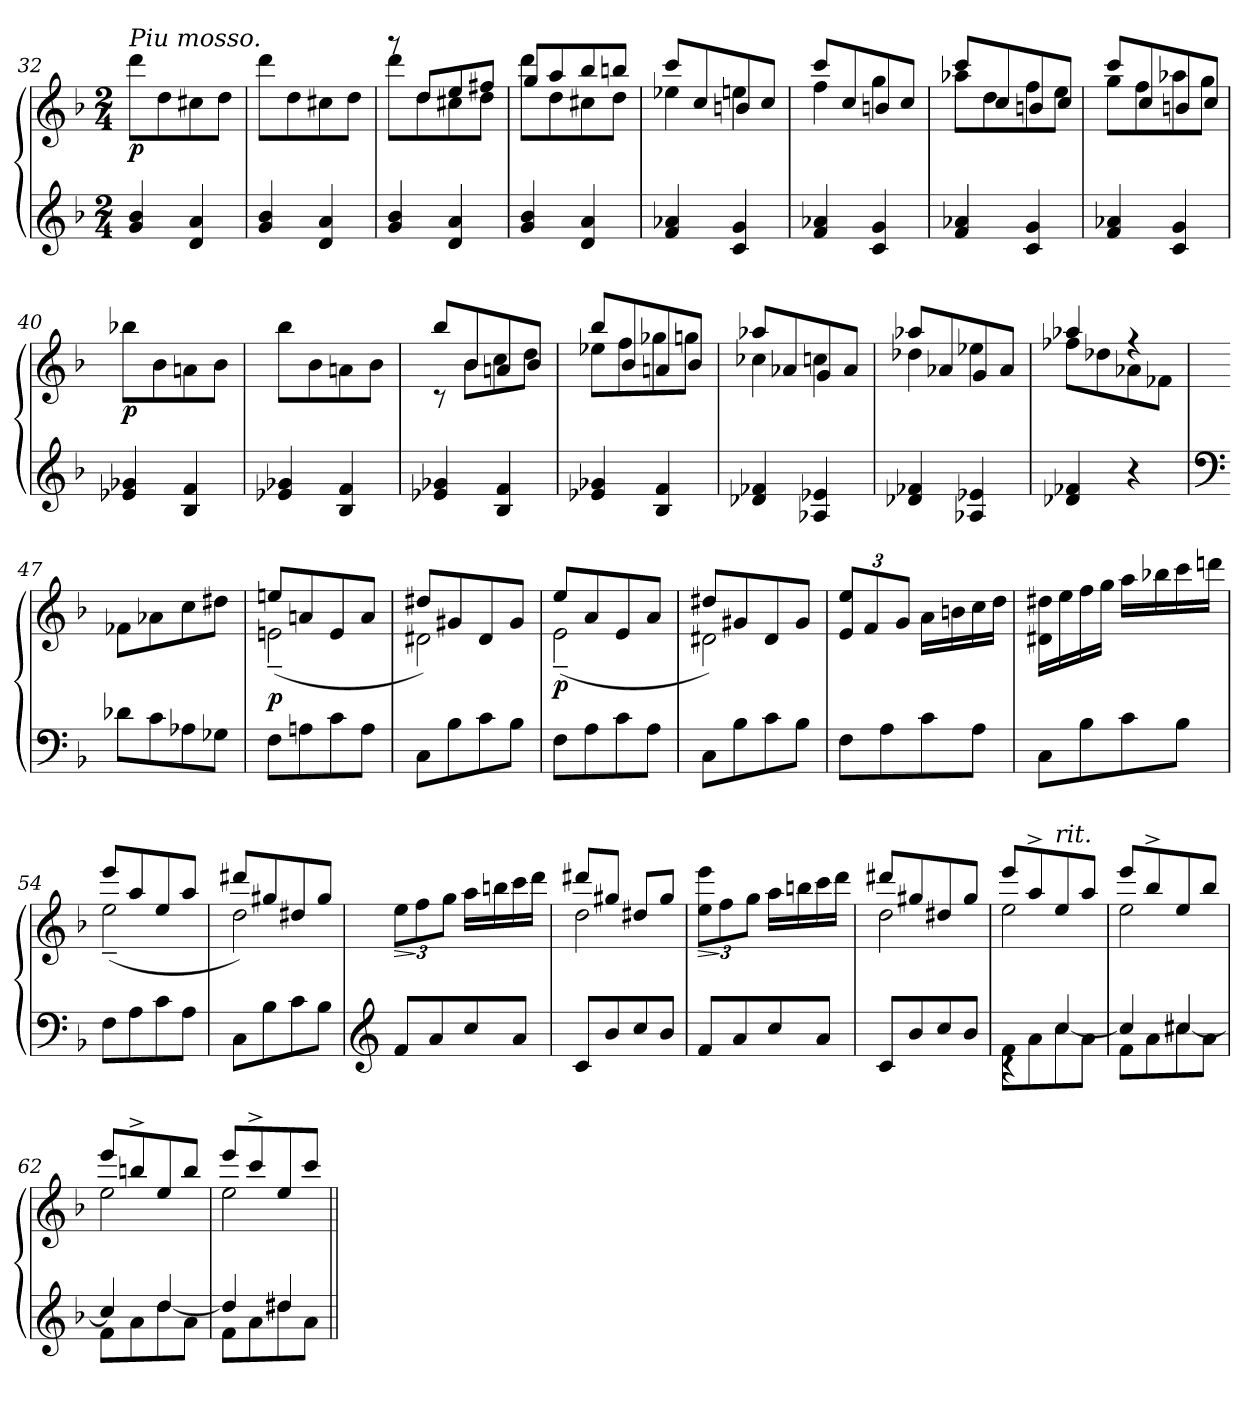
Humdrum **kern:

**kern	**kern	**dynam
*part1	*part1	*part1
*staff2	*staff1	*staff1/2
!!LO:LB:g=z
*clefG2	*clefG2	*
*k[b-]	*k[b-]	*
*d:	*d:	*
*M2/4	*M2/4	*
=32	=32	=32
!	!LO:TX:a:i:t=Piu mosso.	!
!	!	!LO:DY:b
4g/ 4b-/	8ddd\L	p
.	8dd\	.
4d/ 4a/	8cc#X\	.
.	8dd\J	.
=33	=33	=33
4g/ 4b-/	8ddd\L	.
.	8dd\	.
4d/ 4a/	8cc#X\	.
.	8dd\J	.
=34	=34	=34
*	*^	*
4g/ 4b-/	8ddd\L	8rggg	.
.	8dd\	8dd/L	.
4d/ 4a/	8cc#X\	8ee/	.
.	8dd\J	8ff#X/J	.
=35	=35	=35	=35
4g/ 4b-/	8ddd\L	8gg/L	.
.	8dd\	8aa/	.
4d/ 4a/	8cc#X\	8bb-/	.
.	8dd\J	8bbn/J	.
=36	=36	=36	=36
4f/ 4a-X/	4ee-X\	8ccc/L	.
.	.	8cc/	.
4c/ 4g/	4een\	8bn/	.
.	.	8cc/J	.
=37	=37	=37	=37
4f/ 4a-X/	4ff\	8ccc/L	.
.	.	8cc/	.
4c/ 4g/	4gg\	8bn/	.
.	.	8cc/J	.
=38	=38	=38	=38
4f/ 4a-X/	8aa-X\L	8ccc/L	.
.	8dd\	8cc/	.
4c/ 4g/	8ff\	8bn/	.
.	8ee\J	8cc/J	.
!!LO:LB:g=z	!!
=39	=39	=39	=39
4f/ 4a-X/	8gg\L	8ccc/L	.
.	8ff\	8cc/	.
4c/ 4g/	8aa-X\	8bn/	.
.	8gg\J	8cc/J	.
=40	=40	=40	=40
!	!	!	!LO:DY:b
*	*v	*v	*
4e-X/ 4g-X/	8bb-X\L	p
.	8b-\	.
4B-/ 4f/	8an\	.
.	8b-\J	.
=41	=41	=41
4e-X/ 4g-X/	8bb-\L	.
.	8b-\	.
4B-/ 4f/	8an\	.
.	8b-\J	.
=42	=42	=42
*	*^	*
4e-X/ 4g-X/	8bb-/L	8rc	.
.	8b-/	8b-\L	.
4B-/ 4f/	8an/	8cc\	.
.	8b-/J	8dd\J	.
=43	=43	=43	=43
4e-X/ 4g-X/	8bb-/L	8ee-X\L	.
.	8b-/	8ff\	.
4B-/ 4f/	8an/	8gg-X\	.
.	8b-/J	8ggn\J	.
=44	=44	=44	=44
4d-X/ 4f-X/	4cc-X\	8aa-X/L	.
.	.	8a-X/	.
4A-X/ 4e-X/	4ccn\	8g/	.
.	.	8a-/J	.
=45	=45	=45	=45
4d-X/ 4f-X/	4dd-X\	8aa-X/L	.
.	.	8a-X/	.
4A-X/ 4e-X/	4ee-X\	8g/	.
.	.	8a-/J	.
!!LO:LB:g=z	!!
=46	=46	=46	=46
4d-X/ 4f-X/	8ff-X\L	4aa-X/	.
.	8dd-X\	.	.
4r	8a-X\	4rff	.
.	8f-X\J	.	.
*	*v	*v	*
=47	=47	=47
*clefF4	*	*
8d-X\L	8f-X\L	.
8c\	8a-X\	.
8A-X\	8cc\	.
8G-X\J	8dd#X\J	.
=48	=48	=48
*	*^	*
!	!	!	!LO:DY:a=2
8F\L	8een/L	(<2en~<\	p
8An\	8an/	.	.
8c\	8e/	.	.
8A\J	8a/J	.	.
=49	=49	=49	=49
8C\L	8dd#X/L	2d#X\)	.
8B-\	8g#X/	.	.
8c\	8d#/	.	.
8B-\J	8g#/J	.	.
=50	=50	=50	=50
!	!	!	!LO:DY:b
8F\L	8ee/L	(<2e~<\	p
8A\	8a/	.	.
8c\	8e/	.	.
8A\J	8a/J	.	.
=51	=51	=51	=51
8C\L	8dd#X/L	2d#X\)	.
8B-\	8g#X/	.	.
8c\	8d#/	.	.
8B-\J	8g#/J	.	.
*	*v	*v	*
=52	=52	=52
8F\L	12e/ 12ee/L	.
.	12f/	.
8A\	.	.
.	12g/J	.
8c\	16a\LL	.
.	16bn\	.
8A\J	16cc\	.
.	16dd\JJ	.
!!LO:PB:g=z
=53	=53	=53
8C\L	16d#X\ 16dd#X\LL	.
.	16ee\	.
8B-\	16ff\	.
.	16gg\JJ	.
8c\	16aa\LL	.
.	16bb-X\	.
8B-\J	16ccc\	.
.	16dddn\JJ	.
=54	=54	=54
*	*^	*
8F\L	8eee/L	(<2ee~<\	.
8A\	8aa/	.	.
8c\	8ee/	.	.
8A\J	8aa/J	.	.
=55	=55	=55	=55
8C\L	8ddd#X/L	2dd\)	.
8B-\	8gg#X/	.	.
8c\	8dd#X/	.	.
8B-\J	8gg#/J	.	.
*	*v	*v	*
=56	=56	=56
*clefG2	*	*
!	!	!LO:HP:b
8f/L	12ee\L	>
.	12ff\	]
8a/	.	.
.	12gg\J	.
8cc/	16aa\LL	.
.	16bbn\	.
8a/J	16ccc\	.
.	16ddd\JJ	.
=57	=57	=57
*	*^	*
8c/L	8ddd#X/L	2dd\	.
8b-/	8gg#X/J	.	.
8cc/	8dd#X/L	.	.
8b-/J	8gg#/J	.	.
*	*v	*v	*
!!LO:LB:g=z
=58	=58	=58
!	!	!LO:HP:b
8f/L	12ee\ 12eee\L	>
.	12ff\	]
8a/	.	.
.	12gg\J	.
8cc/	16aa\LL	.
.	16bbn\	.
8a/J	16ccc\	.
.	16ddd\JJ	.
=59	=59	=59
*	*^	*
8c/L	8ddd#X/L	2dd\	.
8b-/	8gg#X/	.	.
8cc/	8dd#X/	.	.
8b-/J	8gg#/J	.	.
=60	=60	=60	=60
*^	*	*	*
8f\L	4rc	8eee/L	2ee\	.
8a\	.	8aa^>/	.	.
!	!	!LO:TX:a:i:t=rit.	!	!
8cc\	[>4cc/	8ee/	.	.
8a\J	.	8aa/J	.	.
=61	=61	=61	=61	=61
8f\L	4cc/]	8eee/L	2ee\	.
8a\	.	8bb-^>/	.	.
8cc#X\	[>4cc#/	8ee/	.	.
8a\J	.	8bb-/J	.	.
=62	=62	=62	=62	=62
8f\L	4cc#/]	8eee/L	2ee\	.
8a\	.	8bbn^>/	.	.
8dd\	[>4dd/	8ee/	.	.
8a\J	.	8bb/J	.	.
=63	=63	=63	=63	=63
8f\L	4dd/]	8eee/L	2ee\	.
8a\	.	8ccc^>/	.	.
8dd#X\	4dd#/	8ee/	.	.
8a\J	.	8ccc/J	.	.
*v	*v	*	*	*
*	*v	*v	*
=||	=||	=||
*-	*-	*-
